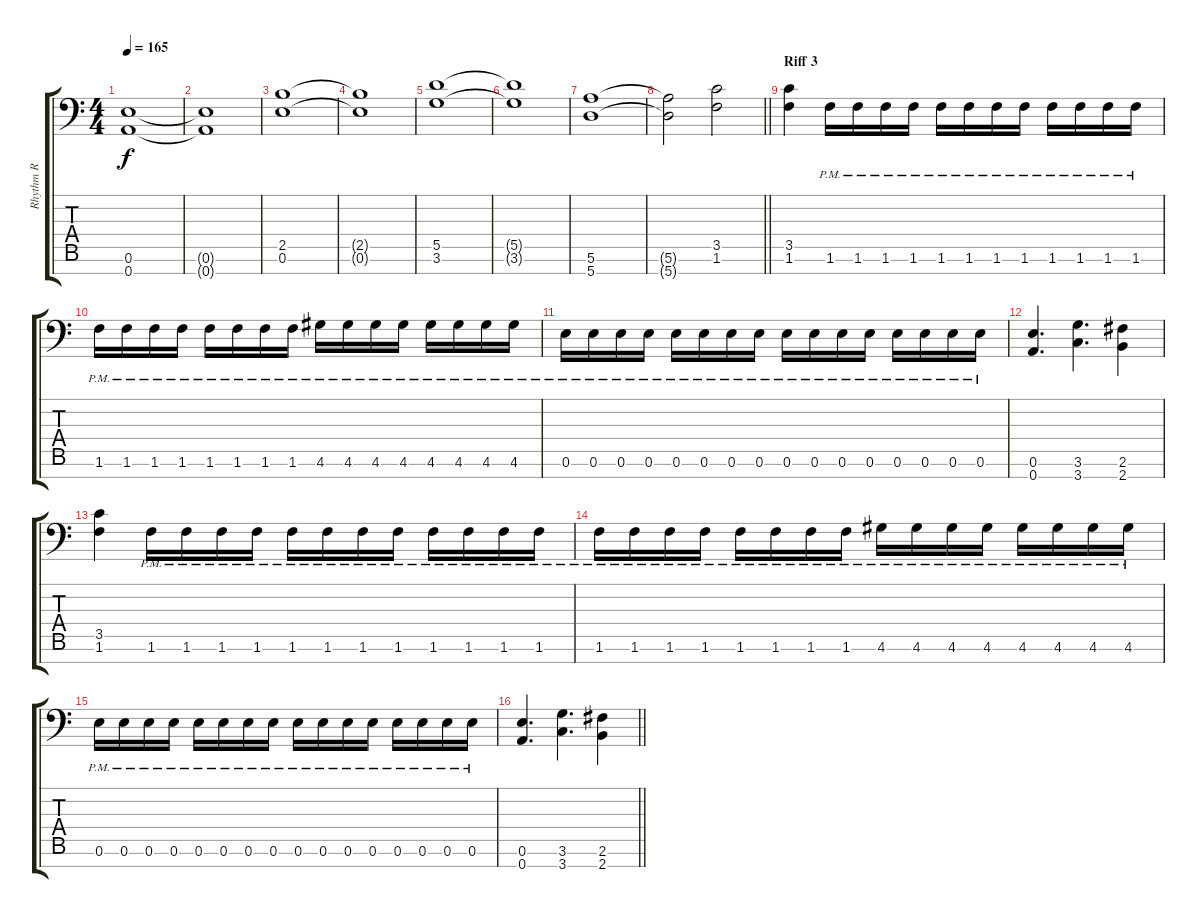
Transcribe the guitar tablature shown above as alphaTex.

\track ("Rhythm R" "Rhythm R") {instrument overdrivenguitar}
\staff {score tabs}
\tuning (E4 B3 G3 D3 A2 E2 A1) {hide}
\ts (4 4)
\tempo 165
\clef f4
\ks c
(0.6 0.7).1{dy f} |
(0.6{t} 0.7{t}).1 |
(2.5 0.6).1 |
(2.5{t} 0.6{t}).1 |
(5.5 3.6).1 |
(5.5{t} 3.6{t}).1 |
(5.6 5.7).1 |
\barLineRight lightlight
(5.6{t} 5.7{t}).2 (3.5 1.6).2 |
\section ("" "Riff 3")
(3.5 1.6).4 1.6{pm}.16 1.6{pm}.16 1.6{pm}.16 1.6{pm}.16 1.6{pm}.16 1.6{pm}.16 1.6{pm}.16 1.6{pm}.16 1.6{pm}.16 1.6{pm}.16 1.6{pm}.16 1.6{pm}.16 |
1.6{pm}.16 1.6{pm}.16 1.6{pm}.16 1.6{pm}.16 1.6{pm}.16 1.6{pm}.16 1.6{pm}.16 1.6{pm}.16 4.6{pm}.16 4.6{pm}.16 4.6{pm}.16 4.6{pm}.16 4.6{pm}.16 4.6{pm}.16 4.6{pm}.16 4.6{pm}.16 |
0.6{pm}.16 0.6{pm}.16 0.6{pm}.16 0.6{pm}.16 0.6{pm}.16 0.6{pm}.16 0.6{pm}.16 0.6{pm}.16 0.6{pm}.16 0.6{pm}.16 0.6{pm}.16 0.6{pm}.16 0.6{pm}.16 0.6{pm}.16 0.6{pm}.16 0.6{pm}.16 |
(0.6 0.7).4{d} (3.6 3.7).4{d} (2.6 2.7).4 |
(3.5 1.6).4 1.6{pm}.16 1.6{pm}.16 1.6{pm}.16 1.6{pm}.16 1.6{pm}.16 1.6{pm}.16 1.6{pm}.16 1.6{pm}.16 1.6{pm}.16 1.6{pm}.16 1.6{pm}.16 1.6{pm}.16 |
1.6{pm}.16 1.6{pm}.16 1.6{pm}.16 1.6{pm}.16 1.6{pm}.16 1.6{pm}.16 1.6{pm}.16 1.6{pm}.16 4.6{pm}.16 4.6{pm}.16 4.6{pm}.16 4.6{pm}.16 4.6{pm}.16 4.6{pm}.16 4.6{pm}.16 4.6{pm}.16 |
0.6{pm}.16 0.6{pm}.16 0.6{pm}.16 0.6{pm}.16 0.6{pm}.16 0.6{pm}.16 0.6{pm}.16 0.6{pm}.16 0.6{pm}.16 0.6{pm}.16 0.6{pm}.16 0.6{pm}.16 0.6{pm}.16 0.6{pm}.16 0.6{pm}.16 0.6{pm}.16 |
\barLineRight lightlight
(0.6 0.7).4{d} (3.6 3.7).4{d} (2.6 2.7).4
